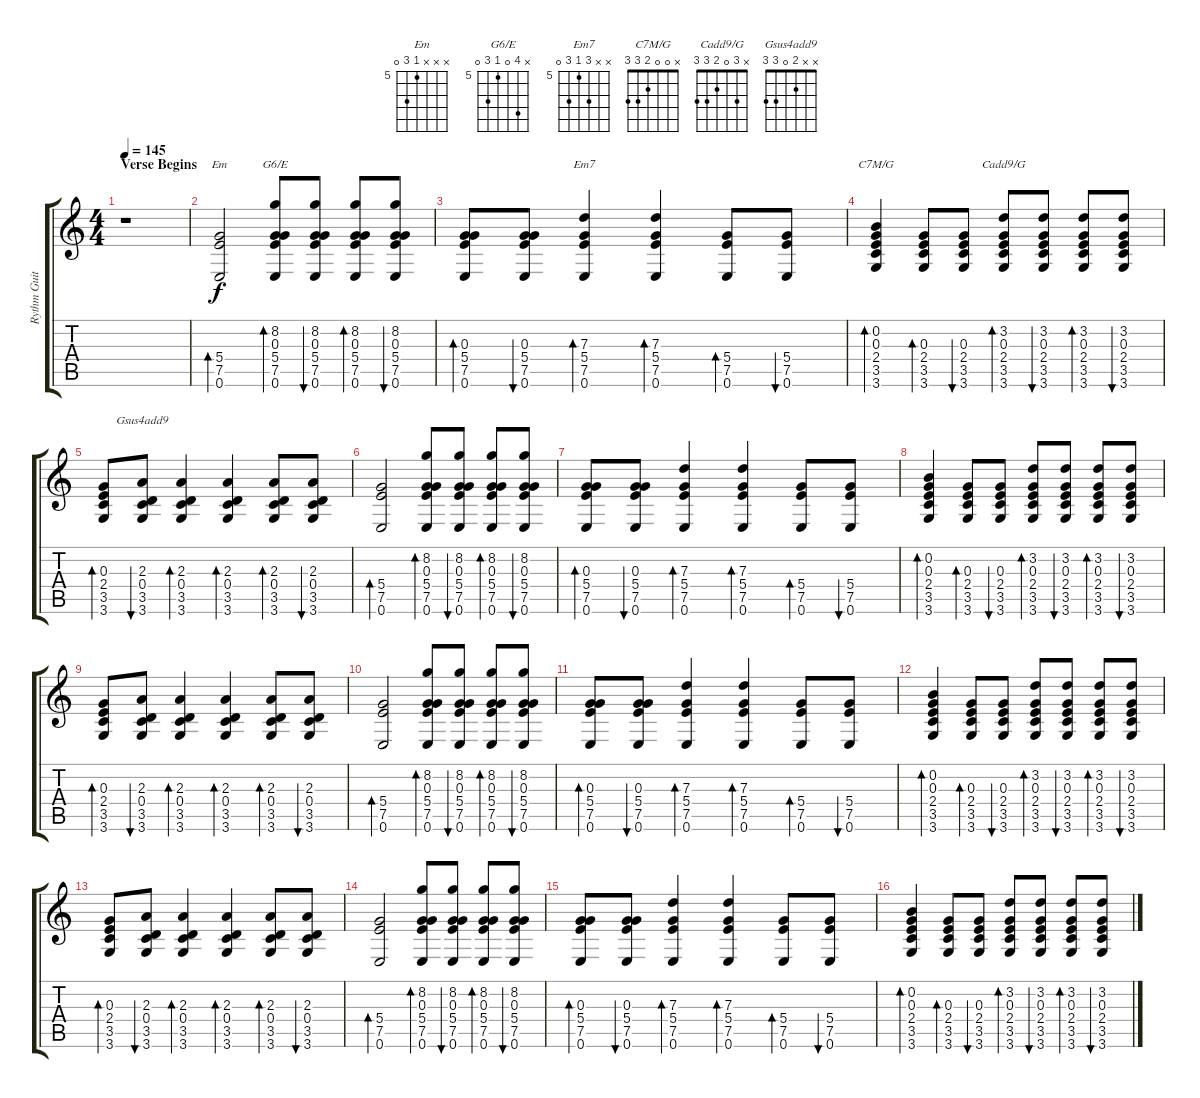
\track ("Rythm Guitar 1" "Rythm Guit") {instrument acousticguitarnylon}
\staff {score tabs}
\tuning (E4 B3 G3 D3 A2 E2) {hide}
\chord ("Em" x x x 5 7 0) {firstfret 5}
\chord ("G6/E" x 8 0 5 7 0) {firstfret 5}
\chord ("Em7" x x 7 5 7 0) {firstfret 5}
\chord ("C7M/G" x 0 0 2 3 3)
\chord ("Cadd9/G" x 3 0 2 3 3)
\chord ("Gsus4add9" x x 2 0 3 3)
\ts (4 4)
\section ("" "Verse Begins")
\tempo 145
\clef g2
\ks c
r.1{dy f instrument acousticguitarnylon} |
(5.4 7.5 0.6).2{bd 240 ch "Em"} (8.2 0.3 5.4 7.5 0.6).8{bd 60 ch "G6/E"} (8.2 0.3 5.4 7.5 0.6).8{bu 60} (8.2 0.3 5.4 7.5 0.6).8{bd 60} (8.2 0.3 5.4 7.5 0.6).8{bu 60} |
(0.3 5.4 7.5 0.6).8{bd 60} (0.3 5.4 7.5 0.6).8{bu 60} (7.3 5.4 7.5 0.6).4{bd 120 ch "Em7"} (7.3 5.4 7.5 0.6).4{bd 120} (5.4 7.5 0.6).8{bd 60} (5.4 7.5 0.6).8{bu 60} |
(0.2 0.3 2.4 3.5 3.6).4{bd 60 ch "C7M/G"} (0.3 2.4 3.5 3.6).8{bd 60} (0.3 2.4 3.5 3.6).8{bu 60} (3.2 0.3 2.4 3.5 3.6).8{bd 60 ch "Cadd9/G"} (3.2 0.3 2.4 3.5 3.6).8{bu 60} (3.2 0.3 2.4 3.5 3.6).8{bd 60} (3.2 0.3 2.4 3.5 3.6).8{bu 60} |
(0.3 2.4 3.5 3.6).8{bd 60} (2.3 0.4 3.5 3.6).8{bu 60 ch "Gsus4add9"} (2.3 0.4 3.5 3.6).4{bd 60} (2.3 0.4 3.5 3.6).4{bd 60} (2.3 0.4 3.5 3.6).8{bd 60} (2.3 0.4 3.5 3.6).8{bu 60} |
(5.4 7.5 0.6).2{bd 240} (8.2 0.3 5.4 7.5 0.6).8{bd 60} (8.2 0.3 5.4 7.5 0.6).8{bu 60} (8.2 0.3 5.4 7.5 0.6).8{bd 60} (8.2 0.3 5.4 7.5 0.6).8{bu 60} |
(0.3 5.4 7.5 0.6).8{bd 60} (0.3 5.4 7.5 0.6).8{bu 60} (7.3 5.4 7.5 0.6).4{bd 120} (7.3 5.4 7.5 0.6).4{bd 120} (5.4 7.5 0.6).8{bd 60} (5.4 7.5 0.6).8{bu 60} |
(0.2 0.3 2.4 3.5 3.6).4{bd 60} (0.3 2.4 3.5 3.6).8{bd 60} (0.3 2.4 3.5 3.6).8{bu 60} (3.2 0.3 2.4 3.5 3.6).8{bd 60} (3.2 0.3 2.4 3.5 3.6).8{bu 60} (3.2 0.3 2.4 3.5 3.6).8{bd 60} (3.2 0.3 2.4 3.5 3.6).8{bu 60} |
(0.3 2.4 3.5 3.6).8{bd 60} (2.3 0.4 3.5 3.6).8{bu 60} (2.3 0.4 3.5 3.6).4{bd 60} (2.3 0.4 3.5 3.6).4{bd 60} (2.3 0.4 3.5 3.6).8{bd 60} (2.3 0.4 3.5 3.6).8{bu 60} |
(5.4 7.5 0.6).2{bd 240} (8.2 0.3 5.4 7.5 0.6).8{bd 60} (8.2 0.3 5.4 7.5 0.6).8{bu 60} (8.2 0.3 5.4 7.5 0.6).8{bd 60} (8.2 0.3 5.4 7.5 0.6).8{bu 60} |
(0.3 5.4 7.5 0.6).8{bd 60} (0.3 5.4 7.5 0.6).8{bu 60} (7.3 5.4 7.5 0.6).4{bd 120} (7.3 5.4 7.5 0.6).4{bd 120} (5.4 7.5 0.6).8{bd 60} (5.4 7.5 0.6).8{bu 60} |
(0.2 0.3 2.4 3.5 3.6).4{bd 60} (0.3 2.4 3.5 3.6).8{bd 60} (0.3 2.4 3.5 3.6).8{bu 60} (3.2 0.3 2.4 3.5 3.6).8{bd 60} (3.2 0.3 2.4 3.5 3.6).8{bu 60} (3.2 0.3 2.4 3.5 3.6).8{bd 60} (3.2 0.3 2.4 3.5 3.6).8{bu 60} |
(0.3 2.4 3.5 3.6).8{bd 60} (2.3 0.4 3.5 3.6).8{bu 60} (2.3 0.4 3.5 3.6).4{bd 60} (2.3 0.4 3.5 3.6).4{bd 60} (2.3 0.4 3.5 3.6).8{bd 60} (2.3 0.4 3.5 3.6).8{bu 60} |
(5.4 7.5 0.6).2{bd 240} (8.2 0.3 5.4 7.5 0.6).8{bd 60} (8.2 0.3 5.4 7.5 0.6).8{bu 60} (8.2 0.3 5.4 7.5 0.6).8{bd 60} (8.2 0.3 5.4 7.5 0.6).8{bu 60} |
(0.3 5.4 7.5 0.6).8{bd 60} (0.3 5.4 7.5 0.6).8{bu 60} (7.3 5.4 7.5 0.6).4{bd 120} (7.3 5.4 7.5 0.6).4{bd 120} (5.4 7.5 0.6).8{bd 60} (5.4 7.5 0.6).8{bu 60} |
(0.2 0.3 2.4 3.5 3.6).4{bd 60} (0.3 2.4 3.5 3.6).8{bd 60} (0.3 2.4 3.5 3.6).8{bu 60} (3.2 0.3 2.4 3.5 3.6).8{bd 60} (3.2 0.3 2.4 3.5 3.6).8{bu 60} (3.2 0.3 2.4 3.5 3.6).8{bd 60} (3.2 0.3 2.4 3.5 3.6).8{bu 60}
